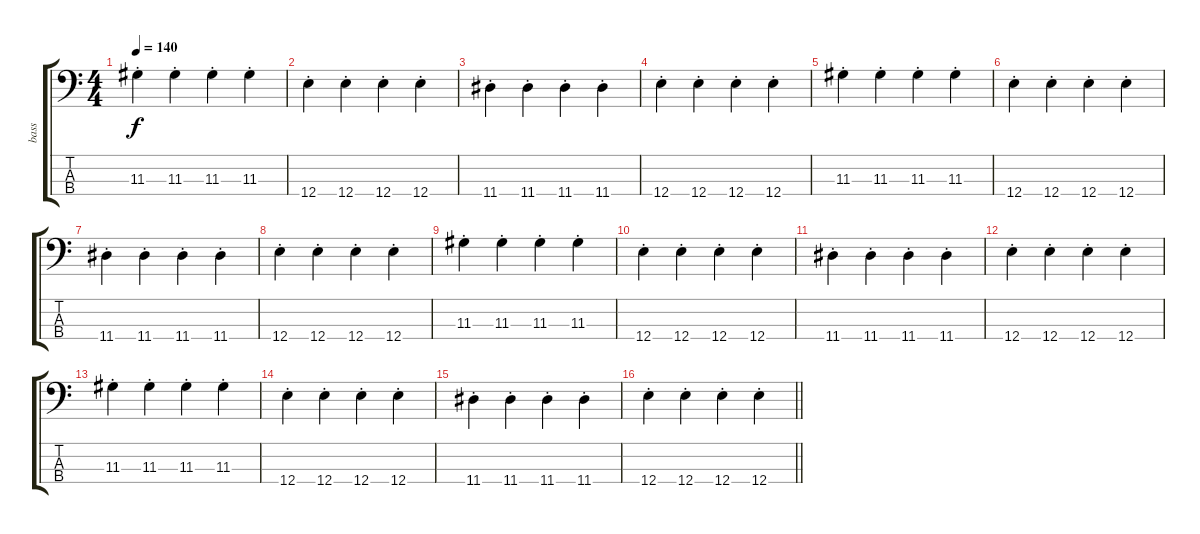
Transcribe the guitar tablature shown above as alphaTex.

\track ("bass" "bass") {instrument electricbassfinger}
\staff {score tabs}
\tuning (G2 D2 A1 E1) {hide}
\ts (4 4)
\tempo 140
\clef f4
\ks c
11.3{st}.4{dy f} 11.3{st}.4 11.3{st}.4 11.3{st}.4 |
12.4{st}.4 12.4{st}.4 12.4{st}.4 12.4{st}.4 |
11.4{st}.4 11.4{st}.4 11.4{st}.4 11.4{st}.4 |
12.4{st}.4 12.4{st}.4 12.4{st}.4 12.4{st}.4 |
11.3{st}.4 11.3{st}.4 11.3{st}.4 11.3{st}.4 |
12.4{st}.4 12.4{st}.4 12.4{st}.4 12.4{st}.4 |
11.4{st}.4 11.4{st}.4 11.4{st}.4 11.4{st}.4 |
12.4{st}.4 12.4{st}.4 12.4{st}.4 12.4{st}.4 |
11.3{st}.4 11.3{st}.4 11.3{st}.4 11.3{st}.4 |
12.4{st}.4 12.4{st}.4 12.4{st}.4 12.4{st}.4 |
11.4{st}.4 11.4{st}.4 11.4{st}.4 11.4{st}.4 |
12.4{st}.4 12.4{st}.4 12.4{st}.4 12.4{st}.4 |
11.3{st}.4 11.3{st}.4 11.3{st}.4 11.3{st}.4 |
12.4{st}.4 12.4{st}.4 12.4{st}.4 12.4{st}.4 |
11.4{st}.4 11.4{st}.4 11.4{st}.4 11.4{st}.4 |
\barLineRight lightlight
12.4{st}.4 12.4{st}.4 12.4{st}.4 12.4{st}.4
